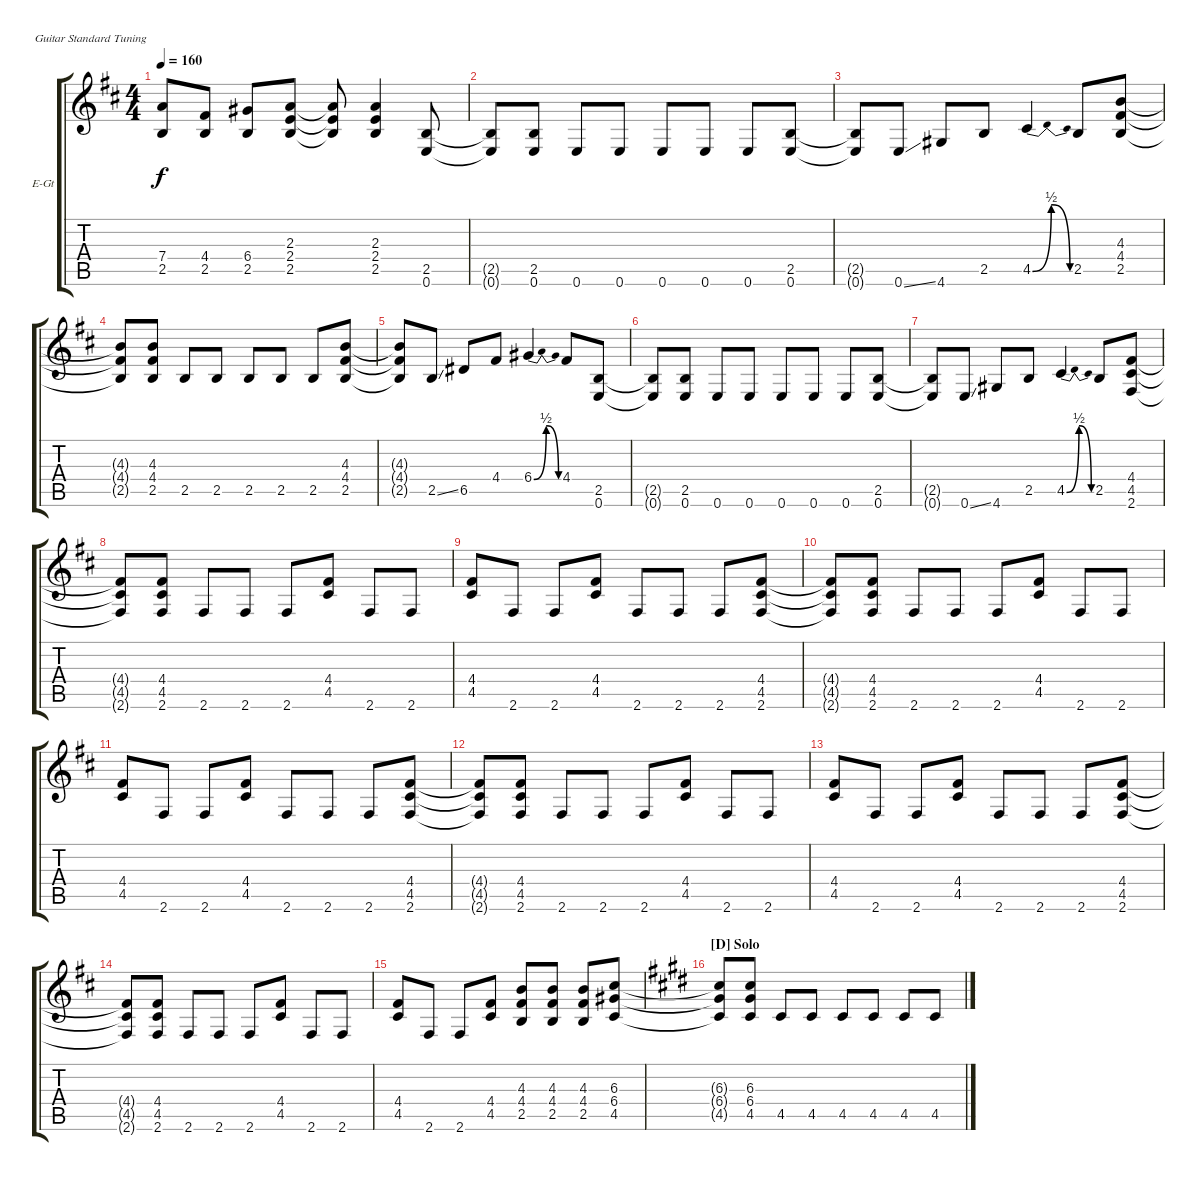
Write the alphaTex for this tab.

\defaultSystemsLayout 4
\bracketExtendMode groupsimilarinstruments
\firstSystemTrackNameOrientation horizontal
\otherSystemsTrackNameOrientation horizontal
\track ("Rhythm Guitar 1" "E-Gt") {instrument distortionguitar}
\staff {score tabs}
\tuning (E4 B3 G3 D3 A2 E2)
\ts (4 4)
\tempo 160
\clef g2
\scale
0.333333
\ks d
(7.4 2.5).8{dy f} (4.4 2.5).8 (6.4 2.5).8 (2.3 2.4 2.5).8 (2.3{t} 2.4{t} 2.5{t}).8 (2.3 2.4 2.5).4 (2.5 0.6).8 |
\scale
0.333333 (2.5{t} 0.6{t}).8 (2.5 0.6).8 0.6.8 0.6.8 0.6.8 0.6.8 0.6.8 (2.5 0.6).8 |
\scale
0.333333 (2.5{t} 0.6{t}).8 0.6{ss}.8 4.6.8 2.5.8 4.5{be (bendrelease 0 0 30 2 30 2 60 0)}.4 2.5.8 (4.3 4.4 2.5).8 |
\scale
0.333333 (4.3{t} 4.4{t} 2.5{t}).8 (4.3 4.4 2.5).8 2.5.8 2.5.8 2.5.8 2.5.8 2.5.8 (4.3 4.4 2.5).8 |
\scale
0.333333 (4.3{t} 4.4{t} 2.5{t}).8 2.5{ss}.8 6.5.8 4.4.8 6.4{be (bendrelease 0 0 30 2 30 2 60 0)}.4 4.4.8 (2.5 0.6).8 |
\scale
0.333333 (2.5{t} 0.6{t}).8 (2.5 0.6).8 0.6.8 0.6.8 0.6.8 0.6.8 0.6.8 (2.5 0.6).8 |
\scale
0.333333 (2.5{t} 0.6{t}).8 0.6{ss}.8 4.6.8 2.5.8 4.5{be (bendrelease 0 0 30 2 30 2 60 0)}.4 2.5.8 (4.4 4.5 2.6).8 |
\scale
0.333333 (4.4{t} 4.5{t} 2.6{t}).8 (4.4 4.5 2.6).8 2.6.8 2.6.8 2.6.8 (4.4 4.5).8 2.6.8 2.6.8 |
\scale
0.333333 (4.4 4.5).8 2.6.8 2.6.8 (4.4 4.5).8 2.6.8 2.6.8 2.6.8 (4.4 4.5 2.6).8 |
\scale
0.333333 (4.4{t} 4.5{t} 2.6{t}).8 (4.4 4.5 2.6).8 2.6.8 2.6.8 2.6.8 (4.4 4.5).8 2.6.8 2.6.8 |
\scale
0.333333 (4.4 4.5).8 2.6.8 2.6.8 (4.4 4.5).8 2.6.8 2.6.8 2.6.8 (4.4 4.5 2.6).8 |
\scale
0.333333 (4.4{t} 4.5{t} 2.6{t}).8 (4.4 4.5 2.6).8 2.6.8 2.6.8 2.6.8 (4.4 4.5).8 2.6.8 2.6.8 |
\scale
0.333333 (4.4 4.5).8 2.6.8 2.6.8 (4.4 4.5).8 2.6.8 2.6.8 2.6.8 (4.4 4.5 2.6).8 |
\scale
0.24898 (4.4{t} 4.5{t} 2.6{t}).8 (4.4 4.5 2.6).8 2.6.8 2.6.8 2.6.8 (4.4 4.5).8 2.6.8 2.6.8 |
\scale
0.24898 (4.4 4.5).8 2.6.8 2.6.8 (4.4 4.5).8 (4.3 4.4 2.5).8 (4.3 4.4 2.5).8 (4.3 4.4 2.5).8 (6.3 6.4 4.5).8 |
\section ("D" "Solo")
\scale
0.502041
\ks e
(6.3{t} 6.4{t} 4.5{t}).8 (6.3 6.4 4.5).8 4.5.8 4.5.8 4.5.8 4.5.8 4.5.8 4.5.8
